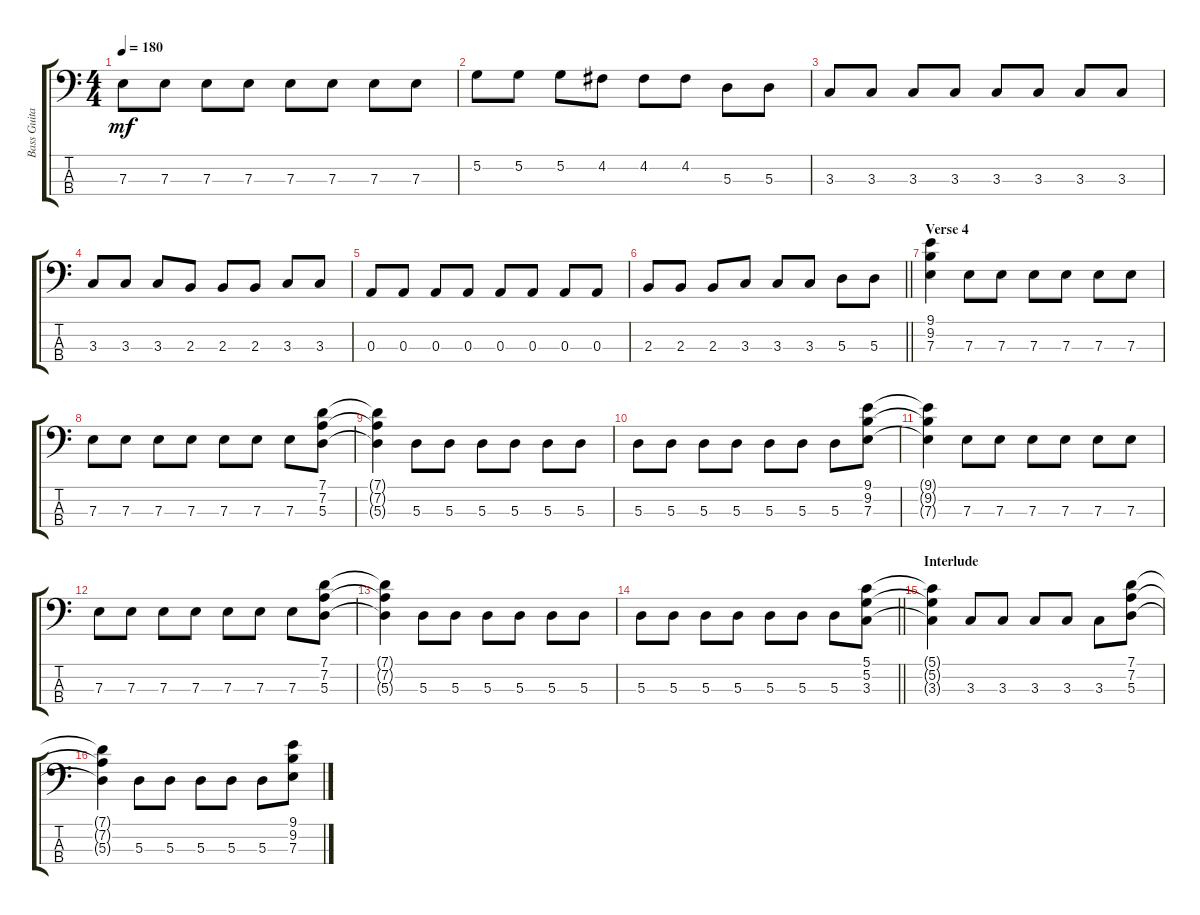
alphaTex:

\track ("Bass Guitar" "Bass Guita") {instrument electricbassfinger}
\staff {score tabs}
\tuning (G2 D2 A1 E1) {hide}
\ts (4 4)
\tempo 180
\clef f4
\ks c
7.3.8{dy mf} 7.3.8 7.3.8 7.3.8 7.3.8 7.3.8 7.3.8 7.3.8 |
5.2.8 5.2.8 5.2.8 4.2.8 4.2.8 4.2.8 5.3.8 5.3.8 |
3.3.8 3.3.8 3.3.8 3.3.8 3.3.8 3.3.8 3.3.8 3.3.8 |
3.3.8 3.3.8 3.3.8 2.3.8 2.3.8 2.3.8 3.3.8 3.3.8 |
0.3.8 0.3.8 0.3.8 0.3.8 0.3.8 0.3.8 0.3.8 0.3.8 |
\barLineRight lightlight
2.3.8 2.3.8 2.3.8 3.3.8 3.3.8 3.3.8 5.3.8 5.3.8 |
\section ("" "Verse 4")
(9.1 9.2 7.3).4 7.3.8 7.3.8 7.3.8 7.3.8 7.3.8 7.3.8 |
7.3.8 7.3.8 7.3.8 7.3.8 7.3.8 7.3.8 7.3.8 (7.1 7.2 5.3).8 |
(7.1{t} 7.2{t} 5.3{t}).4 5.3.8 5.3.8 5.3.8 5.3.8 5.3.8 5.3.8 |
5.3.8 5.3.8 5.3.8 5.3.8 5.3.8 5.3.8 5.3.8 (9.1 9.2 7.3).8 |
(9.1{t} 9.2{t} 7.3{t}).4 7.3.8 7.3.8 7.3.8 7.3.8 7.3.8 7.3.8 |
7.3.8 7.3.8 7.3.8 7.3.8 7.3.8 7.3.8 7.3.8 (7.1 7.2 5.3).8 |
(7.1{t} 7.2{t} 5.3{t}).4 5.3.8 5.3.8 5.3.8 5.3.8 5.3.8 5.3.8 |
\barLineRight lightlight
5.3.8 5.3.8 5.3.8 5.3.8 5.3.8 5.3.8 5.3.8 (5.1 5.2 3.3).8 |
\section ("" "Interlude")
(5.1{t} 5.2{t} 3.3{t}).4 3.3.8 3.3.8 3.3.8 3.3.8 3.3.8 (7.1 7.2 5.3).8 |
(7.1{t} 7.2{t} 5.3{t}).4 5.3.8 5.3.8 5.3.8 5.3.8 5.3.8 (9.1 9.2 7.3).8
